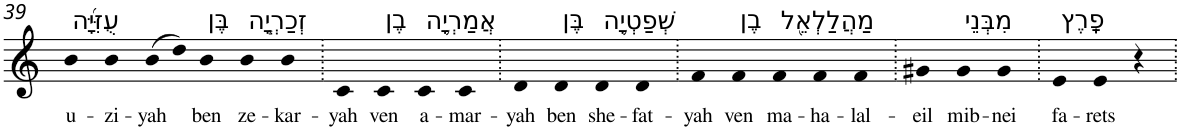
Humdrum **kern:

**kern	**text
*part1	*part1
*staff1	*staff1
*I"Piano	*
*I'Pno	*
!!LO:PB:g=z
*clefG2	*
*k[]	*
=39	=39
!LO:TX:a:t=עֻזִּיָּ֜ה	!
!	!LO:LY:b
4b	u-
!	!LO:LY:b
4b	-zi-
!	!LO:LY:b
(>8b	-yah
8dd)	.
!LO:TX:a:t=בֶּן	!
!	!LO:LY:b
4b	ben
!LO:TX:a:t=זְכַרְיָ֧ה	!
!	!LO:LY:b
4b	ze-
!	!LO:LY:b
4b	-kar-
=40.	=40.
!	!LO:LY:b
4c	-yah
!LO:TX:a:t=בֶן	!
!	!LO:LY:b
4c	ven
!LO:TX:a:t=אֲמַרְיָ֛ה	!
!	!LO:LY:b
4c	a-
!	!LO:LY:b
4c	-mar-
=41.	=41.
!	!LO:LY:b
4d	-yah
!LO:TX:a:t=בֶּן	!
!	!LO:LY:b
4d	ben
!LO:TX:a:t=שְׁפַטְיָ֥ה	!
!	!LO:LY:b
4d	she-
!	!LO:LY:b
4d	-fat-
=42.	=42.
!	!LO:LY:b
4f	-yah
!LO:TX:a:t=בֶן	!
!	!LO:LY:b
4f	ven
!LO:TX:a:t=מַהֲלַלְאֵ֖ל	!
!	!LO:LY:b
4f	ma-
!	!LO:LY:b
4f	-ha-
!	!LO:LY:b
4f	-lal-
=43.	=43.
!	!LO:LY:b
4g#X	-eil
!LO:TX:a:t=מִבְּנֵי	!
!	!LO:LY:b
4g#	mib-
!	!LO:LY:b
4g#	-nei
=44.	=44.
!LO:TX:a:t=פָֽרֶץ	!
!	!LO:LY:b
4e	fa-
!	!LO:LY:b
4e	-rets
4r	.
=.	=.
*-	*-
